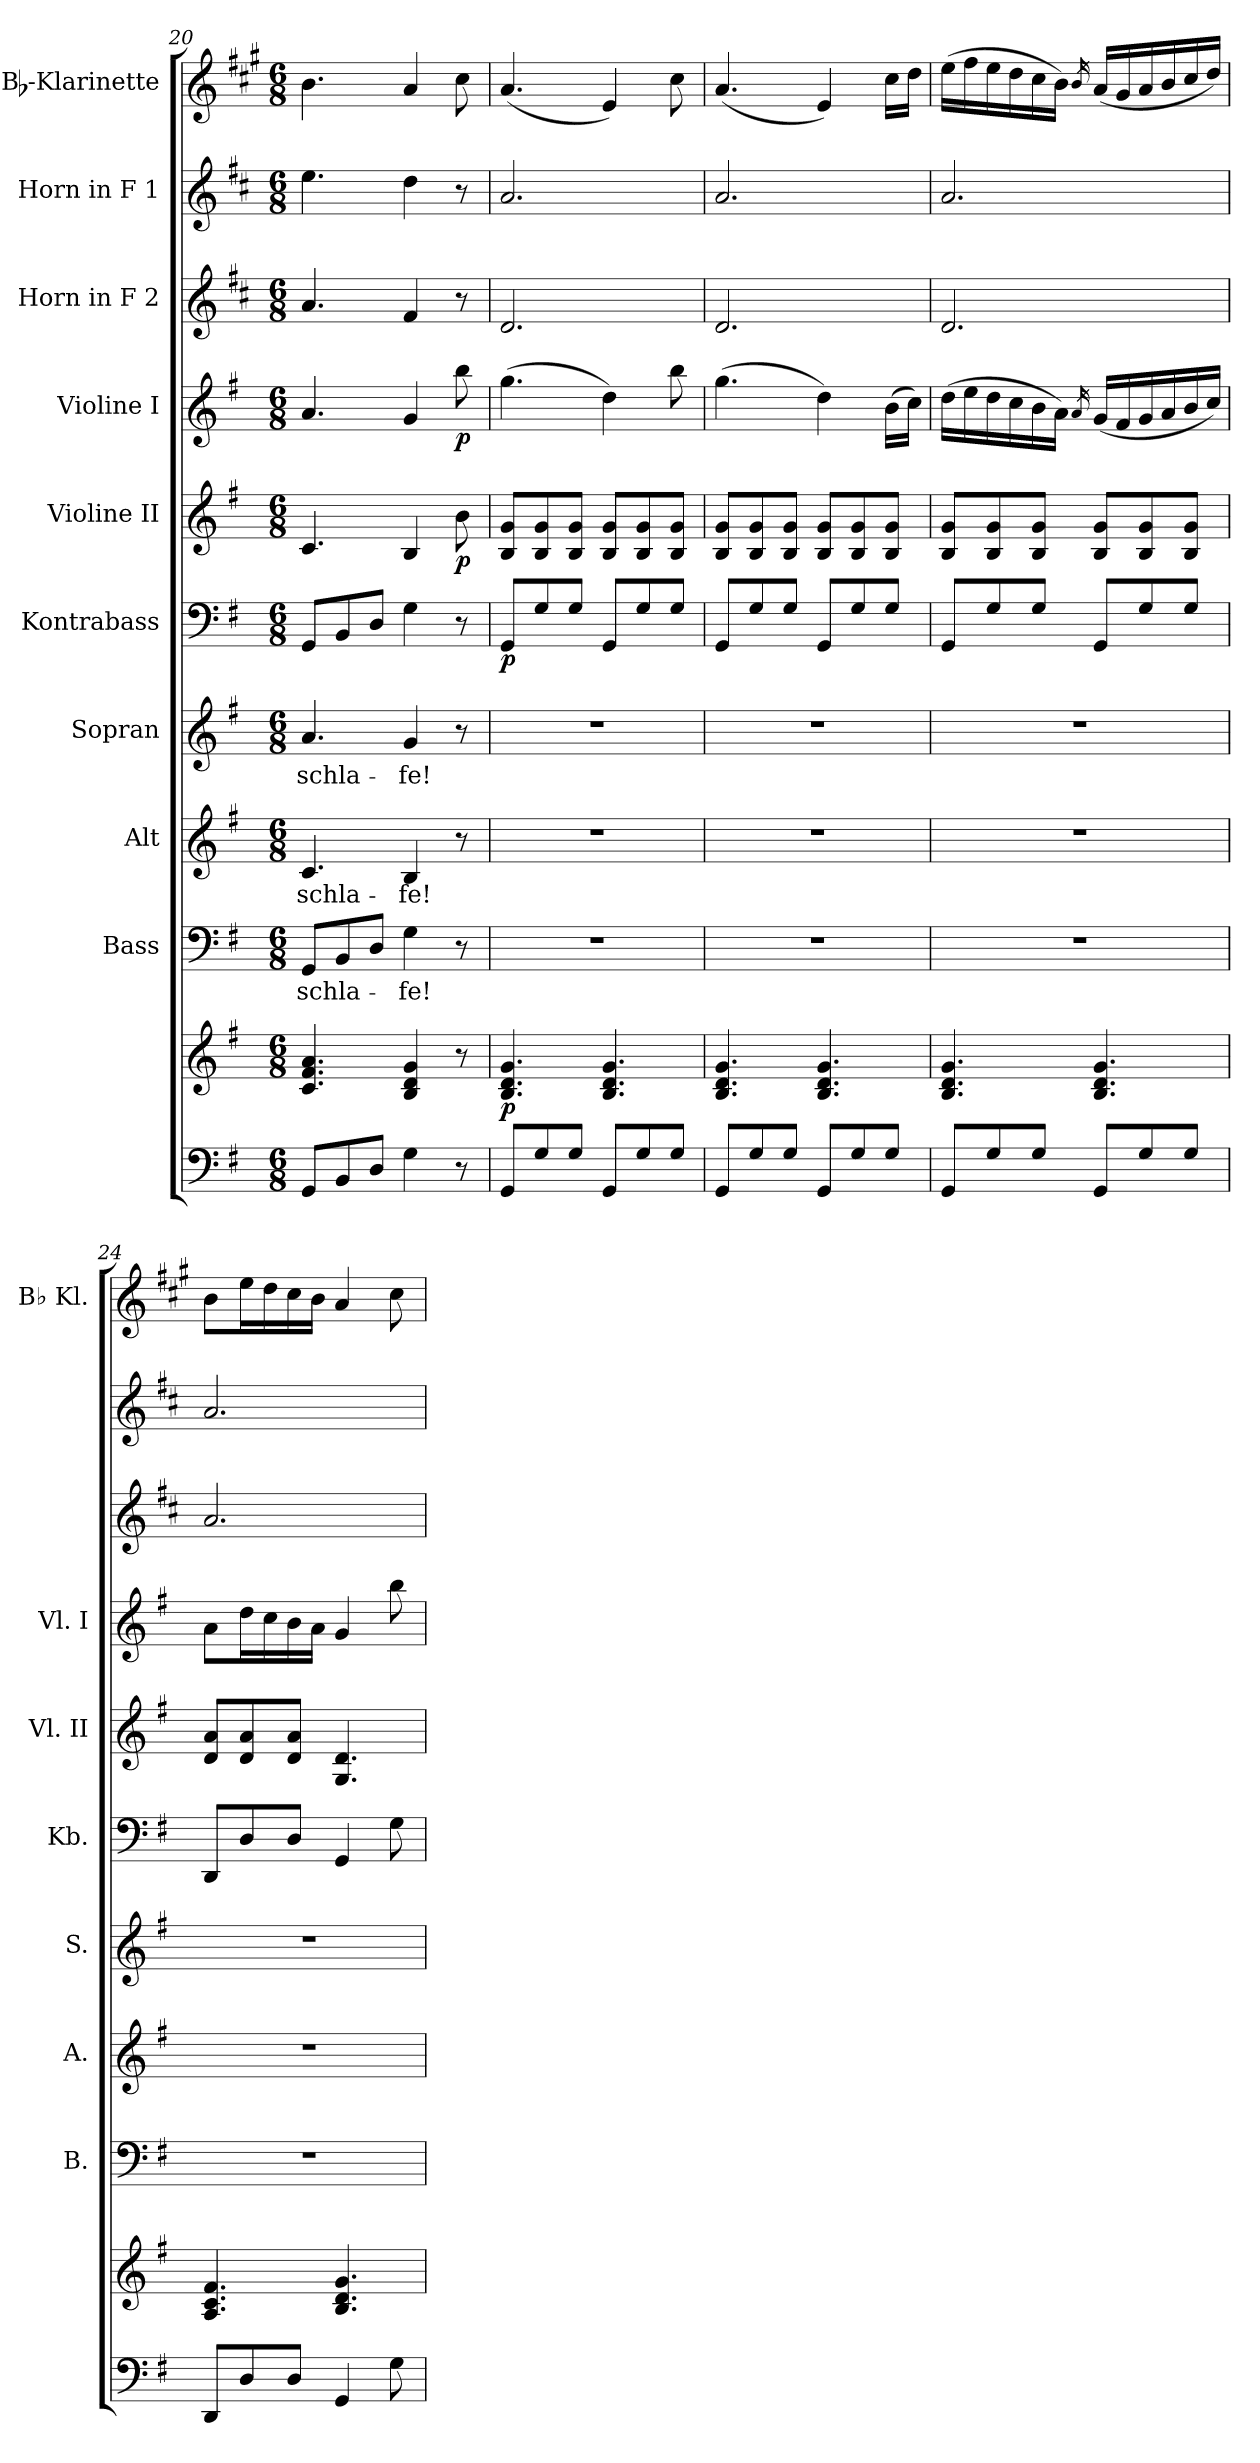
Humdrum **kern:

**kern	**kern	**dynam	**kern	**text	**kern	**text	**kern	**text	**kern	**dynam	**kern	**dynam	**kern	**dynam	**kern	**kern	**kern
*part10	*part10	*part10	*part9	*part9	*part8	*part8	*part7	*part7	*part6	*part6	*part5	*part5	*part4	*part4	*part3	*part2	*part1
*staff11	*staff10	*staff10/11	*staff9	*staff9	*staff8	*staff8	*staff7	*staff7	*staff6	*staff6	*staff5	*staff5	*staff4	*staff4	*staff3	*staff2	*staff1
*	*	*	*I"Bass	*	*I"Alt	*	*I"Sopran	*	*I"Kontrabass	*	*I"Violine II	*	*I"Violine I	*	*I"Horn in F 2	*I"Horn in F 1	*I"Bb-Klarinette
*	*	*	*I'B.	*	*I'A.	*	*I'S.	*	*I'Kb.	*	*I'Vl. II	*	*I'Vl. I	*	*	*	*I'Bb Kl.
*clefF4	*clefG2	*	*clefF4	*	*clefG2	*	*clefG2	*	*clefF4	*	*clefG2	*	*clefG2	*	*clefG2	*clefG2	*clefG2
*	*	*	*	*	*	*	*	*	*ITrd7c12	*	*	*	*	*	*ITrd4c7	*ITrd4c7	*ITrd1c2
*k[f#]	*k[f#]	*	*k[f#]	*	*k[f#]	*	*k[f#]	*	*k[f#]	*	*k[f#]	*	*k[f#]	*	*k[f#]	*k[f#]	*k[f#]
*G:	*G:	*	*G:	*	*G:	*	*G:	*	*G:	*	*G:	*	*G:	*	*G:	*G:	*G:
*M6/8	*M6/8	*	*M6/8	*	*M6/8	*	*M6/8	*	*M6/8	*	*M6/8	*	*M6/8	*	*M6/8	*M6/8	*M6/8
=20	=20	=20	=20	=20	=20	=20	=20	=20	=20	=20	=20	=20	=20	=20	=20	=20	=20
!	!	!	!	!LO:LY:b	!	!LO:LY:b	!	!LO:LY:b	!	!	!	!	!	!	!	!	!
8GG/L	4.c/ 4.f#/ 4.a/	.	8GG/L	schla-	4.c/	schla-	4.a/	schla-	8GGG/L	.	4.c/	.	4.a/	.	4.d/	4.a\	4.a\
8BB/	.	.	8BB/	.	.	.	.	.	8BBB/	.	.	.	.	.	.	.	.
8D/J	.	.	8D/J	.	.	.	.	.	8DD/J	.	.	.	.	.	.	.	.
!	!	!	!	!LO:LY:b	!	!LO:LY:b	!	!LO:LY:b	!	!	!	!	!	!	!	!	!
4G\	4B/ 4d/ 4g/	.	4G\	-fe!	4B/	-fe!	4g/	-fe!	4GG\	.	4B/	.	4g/	.	4B/	4g\	4g/
!	!	!	!	!	!	!	!	!	!	!	!	!LO:DY:b	!	!LO:DY:b	!	!	!
8r	8r	.	8r	.	8r	.	8r	.	8r	.	8b\	p	8bb\	p	8r	8r	8b\
=21	=21	=21	=21	=21	=21	=21	=21	=21	=21	=21	=21	=21	=21	=21	=21	=21	=21
!	!	!LO:DY:b	!	!	!	!	!	!	!	!LO:DY:b	!	!	!	!	!	!	!
8GG/L	4.B/ 4.d/ 4.g/	p	2.r	.	2.r	.	2.r	.	8GGG/L	p	8B/ 8g/L	.	(>4.gg\	.	2.G/	2.d/	(<4.g/
8G/	.	.	.	.	.	.	.	.	8GG/	.	8B/ 8g/	.	.	.	.	.	.
8G/J	.	.	.	.	.	.	.	.	8GG/J	.	8B/ 8g/J	.	.	.	.	.	.
8GG/L	4.B/ 4.d/ 4.g/	.	.	.	.	.	.	.	8GGG/L	.	8B/ 8g/L	.	4dd\)	.	.	.	4d/)
8G/	.	.	.	.	.	.	.	.	8GG/	.	8B/ 8g/	.	.	.	.	.	.
8G/J	.	.	.	.	.	.	.	.	8GG/J	.	8B/ 8g/J	.	8bb\	.	.	.	8b\
!!LO:PB:g=z
=22	=22	=22	=22	=22	=22	=22	=22	=22	=22	=22	=22	=22	=22	=22	=22	=22	=22
8GG/L	4.B/ 4.d/ 4.g/	.	2.r	.	2.r	.	2.r	.	8GGG/L	.	8B/ 8g/L	.	(>4.gg\	.	2.G/	2.d/	(<4.g/
8G/	.	.	.	.	.	.	.	.	8GG/	.	8B/ 8g/	.	.	.	.	.	.
8G/J	.	.	.	.	.	.	.	.	8GG/J	.	8B/ 8g/J	.	.	.	.	.	.
8GG/L	4.B/ 4.d/ 4.g/	.	.	.	.	.	.	.	8GGG/L	.	8B/ 8g/L	.	4dd\)	.	.	.	4d/)
8G/	.	.	.	.	.	.	.	.	8GG/	.	8B/ 8g/	.	.	.	.	.	.
8G/J	.	.	.	.	.	.	.	.	8GG/J	.	8B/ 8g/J	.	(>16b\LL	.	.	.	16b\LL
.	.	.	.	.	.	.	.	.	.	.	.	.	16cc\JJ)	.	.	.	16cc\JJ
=23	=23	=23	=23	=23	=23	=23	=23	=23	=23	=23	=23	=23	=23	=23	=23	=23	=23
8GG/L	4.B/ 4.d/ 4.g/	.	2.r	.	2.r	.	2.r	.	8GGG/L	.	8B/ 8g/L	.	(>16dd\LL	.	2.G/	2.d/	(>16dd\LL
.	.	.	.	.	.	.	.	.	.	.	.	.	16ee\	.	.	.	16ee\
8G/	.	.	.	.	.	.	.	.	8GG/	.	8B/ 8g/	.	16dd\	.	.	.	16dd\
.	.	.	.	.	.	.	.	.	.	.	.	.	16cc\	.	.	.	16cc\
8G/J	.	.	.	.	.	.	.	.	8GG/J	.	8B/ 8g/J	.	16b\	.	.	.	16b\
.	.	.	.	.	.	.	.	.	.	.	.	.	16a\JJ)	.	.	.	16a\JJ)
.	.	.	.	.	.	.	.	.	.	.	.	.	16qa/	.	.	.	16qa/
8GG/L	4.B/ 4.d/ 4.g/	.	.	.	.	.	.	.	8GGG/L	.	8B/ 8g/L	.	(<16g/LL	.	.	.	(<16g/LL
.	.	.	.	.	.	.	.	.	.	.	.	.	16f#/	.	.	.	16f#/
8G/	.	.	.	.	.	.	.	.	8GG/	.	8B/ 8g/	.	16g/	.	.	.	16g/
.	.	.	.	.	.	.	.	.	.	.	.	.	16a/	.	.	.	16a/
8G/J	.	.	.	.	.	.	.	.	8GG/J	.	8B/ 8g/J	.	16b/	.	.	.	16b/
.	.	.	.	.	.	.	.	.	.	.	.	.	16cc/JJ)	.	.	.	16cc/JJ)
=24	=24	=24	=24	=24	=24	=24	=24	=24	=24	=24	=24	=24	=24	=24	=24	=24	=24
8DD/L	4.A/ 4.c/ 4.f#/	.	2.r	.	2.r	.	2.r	.	8DDD/L	.	8d/ 8a/L	.	8a\L	.	2.d/	2.d/	8a\L
8D/	.	.	.	.	.	.	.	.	8DD/	.	8d/ 8a/	.	16dd\L	.	.	.	16dd\L
.	.	.	.	.	.	.	.	.	.	.	.	.	16cc\	.	.	.	16cc\
8D/J	.	.	.	.	.	.	.	.	8DD/J	.	8d/ 8a/J	.	16b\	.	.	.	16b\
.	.	.	.	.	.	.	.	.	.	.	.	.	16a\JJ	.	.	.	16a\JJ
4GG/	4.B/ 4.d/ 4.g/	.	.	.	.	.	.	.	4GGG/	.	4.G/ 4.d/	.	4g/	.	.	.	4g/
8G\	.	.	.	.	.	.	.	.	8GG\	.	.	.	8bb\	.	.	.	8b\
=	=	=	=	=	=	=	=	=	=	=	=	=	=	=	=	=	=
*-	*-	*-	*-	*-	*-	*-	*-	*-	*-	*-	*-	*-	*-	*-	*-	*-	*-
